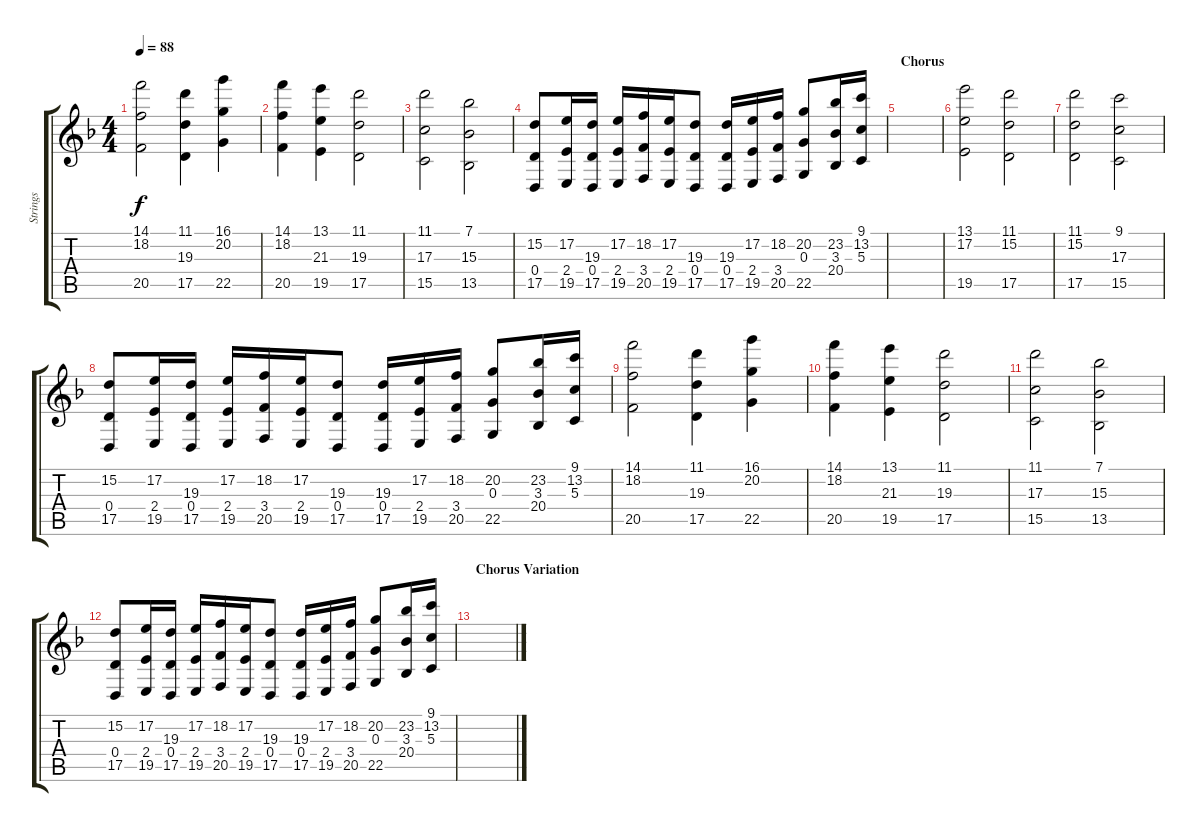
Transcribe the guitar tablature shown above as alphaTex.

\track ("Strings" "Strings") {instrument synthstrings1}
\staff {score tabs}
\tuning (Eb5 B3 G3 D3 A2 D2) {hide}
\ts (4 4)
\tempo 88
\clef g2
\ks f
(14.1 18.2 20.5).2{dy f} (11.1 19.3 17.5).4 (16.1 20.2 22.5).4 |
(14.1 18.2 20.5).4 (13.1 21.3 19.5).4 (11.1 19.3 17.5).2 |
(11.1 17.3 15.5).2 (7.1 15.3 13.5).2 |
(15.2 0.4 17.5).8 (17.2 2.4 19.5).16 (19.3 0.4 17.5).16 (17.2 2.4 19.5).16 (18.2 3.4 20.5).16 (17.2 2.4 19.5).16 (19.3 0.4 17.5).8 (19.3 0.4 17.5).16 (17.2 2.4 19.5).16 (18.2 3.4 20.5).16 (20.2 0.3 22.5).8 (23.2 3.3 20.4).16 (9.1 13.2 5.3).16 |
\section ("" "Chorus")
|
(13.1 17.2 19.5).2 (11.1 15.2 17.5).2 |
(11.1 15.2 17.5).2 (9.1 17.3 15.5).2 |
(15.2 0.4 17.5).8 (17.2 2.4 19.5).16 (19.3 0.4 17.5).16 (17.2 2.4 19.5).16 (18.2 3.4 20.5).16 (17.2 2.4 19.5).16 (19.3 0.4 17.5).8 (19.3 0.4 17.5).16 (17.2 2.4 19.5).16 (18.2 3.4 20.5).16 (20.2 0.3 22.5).8 (23.2 3.3 20.4).16 (9.1 13.2 5.3).16 |
(14.1 18.2 20.5).2 (11.1 19.3 17.5).4 (16.1 20.2 22.5).4 |
(14.1 18.2 20.5).4 (13.1 21.3 19.5).4 (11.1 19.3 17.5).2 |
(11.1 17.3 15.5).2 (7.1 15.3 13.5).2 |
(15.2 0.4 17.5).8 (17.2 2.4 19.5).16 (19.3 0.4 17.5).16 (17.2 2.4 19.5).16 (18.2 3.4 20.5).16 (17.2 2.4 19.5).16 (19.3 0.4 17.5).8 (19.3 0.4 17.5).16 (17.2 2.4 19.5).16 (18.2 3.4 20.5).16 (20.2 0.3 22.5).8 (23.2 3.3 20.4).16 (9.1 13.2 5.3).16 |
\section ("" "Chorus Variation")
